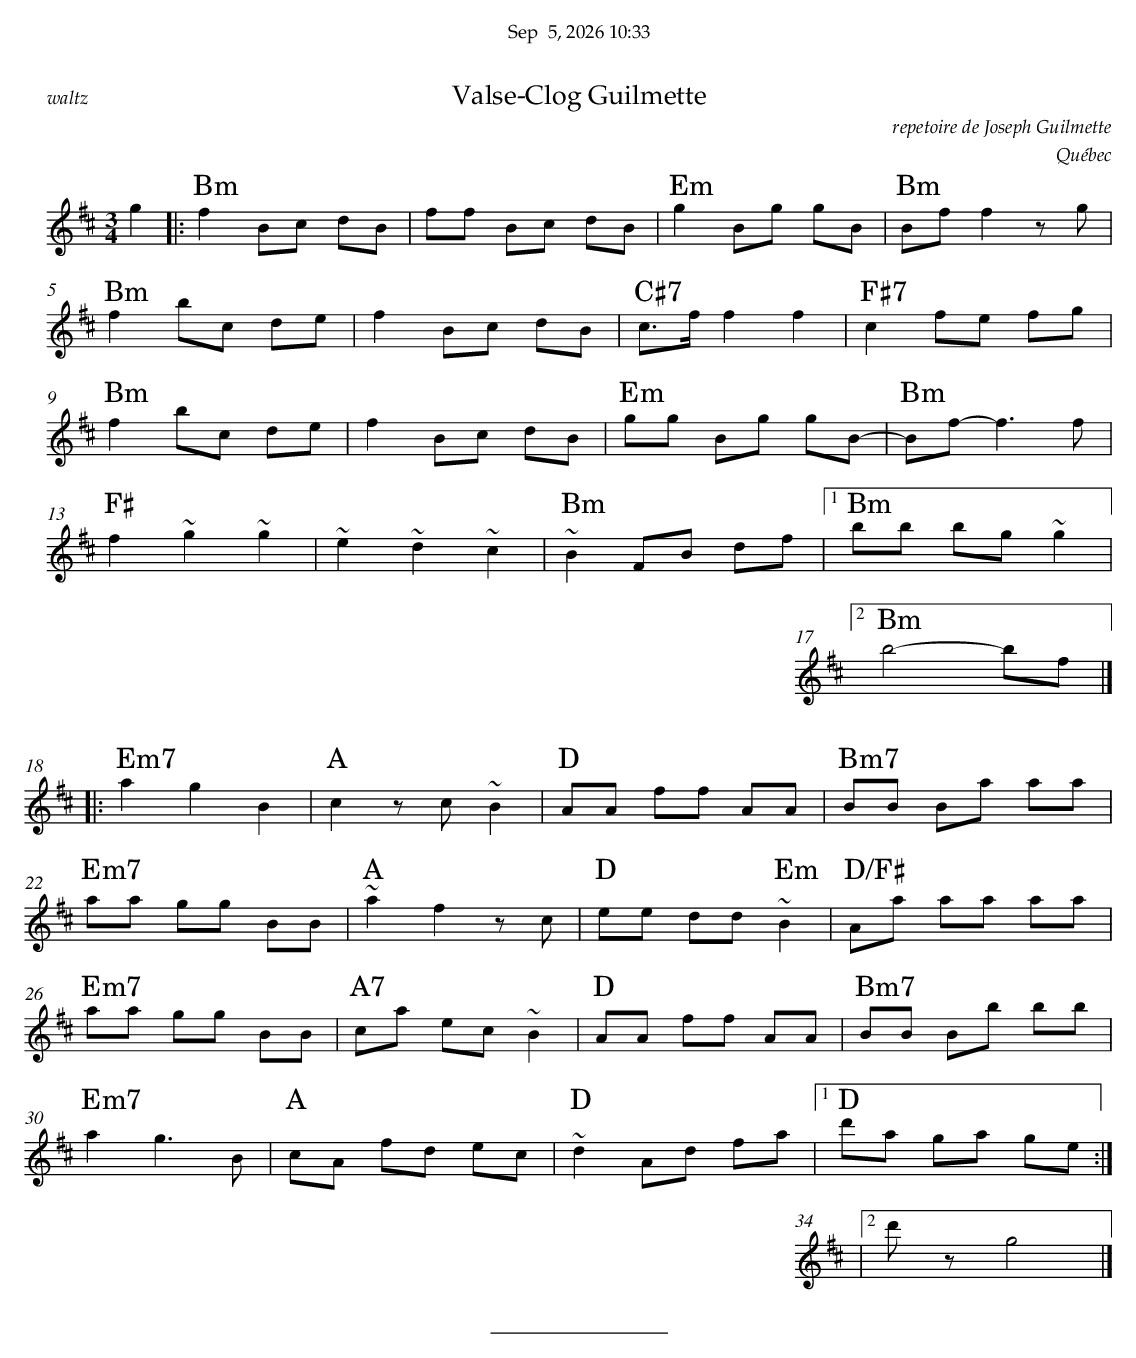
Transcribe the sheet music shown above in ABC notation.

X:1
T:Valse-Clog Guilmette
C:repetoire de Joseph Guilmette
O:Québec
M:3/4
L:1/8
K:Bmin
g2|: "Bm" f2 Bc dB|ff Bc dB| "Em" g2 Bg gB | "Bm" Bf f2 z g|
"Bm" f2 bc de | f2 Bc dB | "C#7" c>f f2 f2 | "F#7" c2 fe fg |
"Bm" f2 bc de | f2 Bc dB | "Em" gg Bg gB- | "Bm" Bf-f3 f |
"F#" f2  ~g2 ~g2 | ~e2 ~d2 ~c2 | "Bm" ~B2 FB df |1 "Bm" bb bg ~g2 |
[2 "Bm" b4-bf|]
%%vskip 0.5cm
K: Dmaj
|: "Em7" a2 g2 B2 | "A" c2 z c ~B2 | "D" AA ff AA | "Bm7" BB Ba aa|
"Em7" aa gg BB |"A" ~a2 f2 z c | "D" ee dd "Em" ~B2 | "D/F#" Aa aa aa |
"Em7" aa gg BB | "A7" ca ec ~B2 | "D" AA ff AA | "Bm7" BB Bb bb |
"Em7" a2 g3 B | "A" cA fd ec | "D" ~d2 Ad fa |1 "D" d'a ga ge :|
|2 d'z g4 |]
